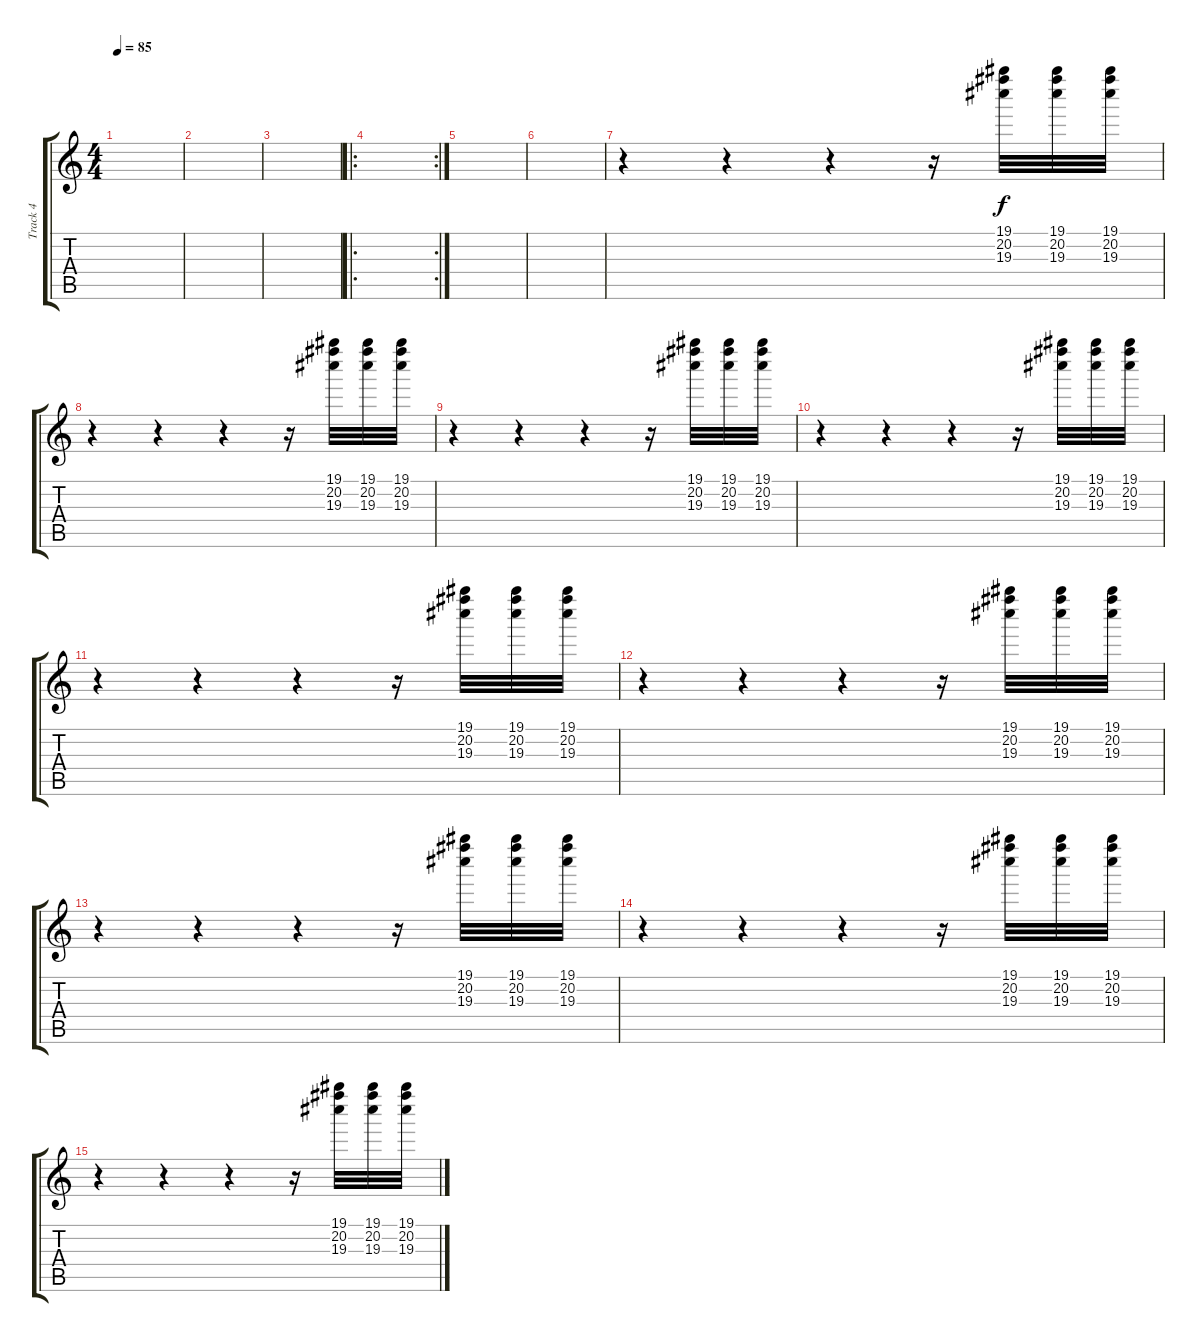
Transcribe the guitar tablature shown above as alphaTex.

\track ("Track 4" "Track 4") {instrument distortionguitar}
\staff {score tabs}
\tuning (Eb5 Bb4 Gb4 Db4 Ab3 Db3) {hide}
\ts (4 4)
\tempo 85
\clef g2
\ks c
|
|
|
\ro
\rc 2
|
|
|
r.4 r.4 r.4 r.16 (19.1 20.2 19.3).32 (19.1 20.2 19.3).32 (19.1 20.2 19.3).32 |
r.4 r.4 r.4 r.16 (19.1 20.2 19.3).32 (19.1 20.2 19.3).32 (19.1 20.2 19.3).32 |
r.4 r.4 r.4 r.16 (19.1 20.2 19.3).32 (19.1 20.2 19.3).32 (19.1 20.2 19.3).32 |
r.4 r.4 r.4 r.16 (19.1 20.2 19.3).32 (19.1 20.2 19.3).32 (19.1 20.2 19.3).32 |
r.4 r.4 r.4 r.16 (19.1 20.2 19.3).32 (19.1 20.2 19.3).32 (19.1 20.2 19.3).32 |
r.4 r.4 r.4 r.16 (19.1 20.2 19.3).32 (19.1 20.2 19.3).32 (19.1 20.2 19.3).32 |
r.4 r.4 r.4 r.16 (19.1 20.2 19.3).32 (19.1 20.2 19.3).32 (19.1 20.2 19.3).32 |
r.4 r.4 r.4 r.16 (19.1 20.2 19.3).32 (19.1 20.2 19.3).32 (19.1 20.2 19.3).32 |
r.4 r.4 r.4 r.16 (19.1 20.2 19.3).32 (19.1 20.2 19.3).32 (19.1 20.2 19.3).32
